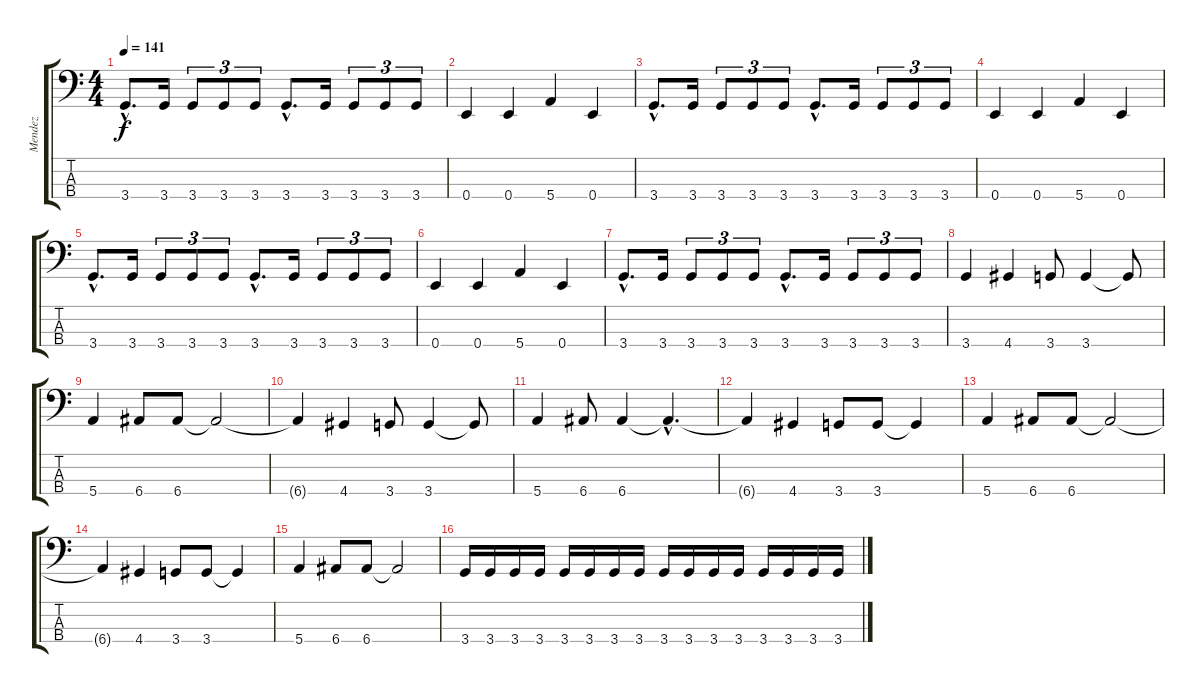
\track ("Mendez" "Mendez") {instrument electricbassfinger}
\staff {score tabs}
\tuning (G2 D2 A1 E1) {hide}
\ts (4 4)
\tempo 141
\clef f4
\ks c
3.4{hac}.8{d dy f} 3.4.16 3.4.8{tu (3 2)} 3.4.8{tu (3 2)} 3.4.8{tu (3 2)} 3.4{hac}.8{d} 3.4.16 3.4.8{tu (3 2)} 3.4.8{tu (3 2)} 3.4.8{tu (3 2)} |
0.4.4 0.4.4 5.4.4 0.4.4 |
3.4{hac}.8{d} 3.4.16 3.4.8{tu (3 2)} 3.4.8{tu (3 2)} 3.4.8{tu (3 2)} 3.4{hac}.8{d} 3.4.16 3.4.8{tu (3 2)} 3.4.8{tu (3 2)} 3.4.8{tu (3 2)} |
0.4.4 0.4.4 5.4.4 0.4.4 |
3.4{hac}.8{d} 3.4.16 3.4.8{tu (3 2)} 3.4.8{tu (3 2)} 3.4.8{tu (3 2)} 3.4{hac}.8{d} 3.4.16 3.4.8{tu (3 2)} 3.4.8{tu (3 2)} 3.4.8{tu (3 2)} |
0.4.4 0.4.4 5.4.4 0.4.4 |
3.4{hac}.8{d} 3.4.16 3.4.8{tu (3 2)} 3.4.8{tu (3 2)} 3.4.8{tu (3 2)} 3.4{hac}.8{d} 3.4.16 3.4.8{tu (3 2)} 3.4.8{tu (3 2)} 3.4.8{tu (3 2)} |
3.4.4 4.4.4 3.4.8 3.4.4 3.4{t}.8 |
5.4.4 6.4.8 6.4.8 6.4{t}.2 |
6.4{t}.4 4.4.4 3.4.8 3.4.4 3.4{t}.8 |
5.4.4 6.4.8 6.4.4 6.4{hac t}.4{d} |
6.4{t}.4 4.4.4 3.4.8 3.4.8 3.4{t}.4 |
5.4.4 6.4.8 6.4.8 6.4{t}.2 |
6.4{t}.4 4.4.4 3.4.8 3.4.8 3.4{t}.4 |
5.4.4 6.4.8 6.4.8 6.4{t}.2 |
3.4.16 3.4.16 3.4.16 3.4.16 3.4.16 3.4.16 3.4.16 3.4.16 3.4.16 3.4.16 3.4.16 3.4.16 3.4.16 3.4.16 3.4.16 3.4.16
